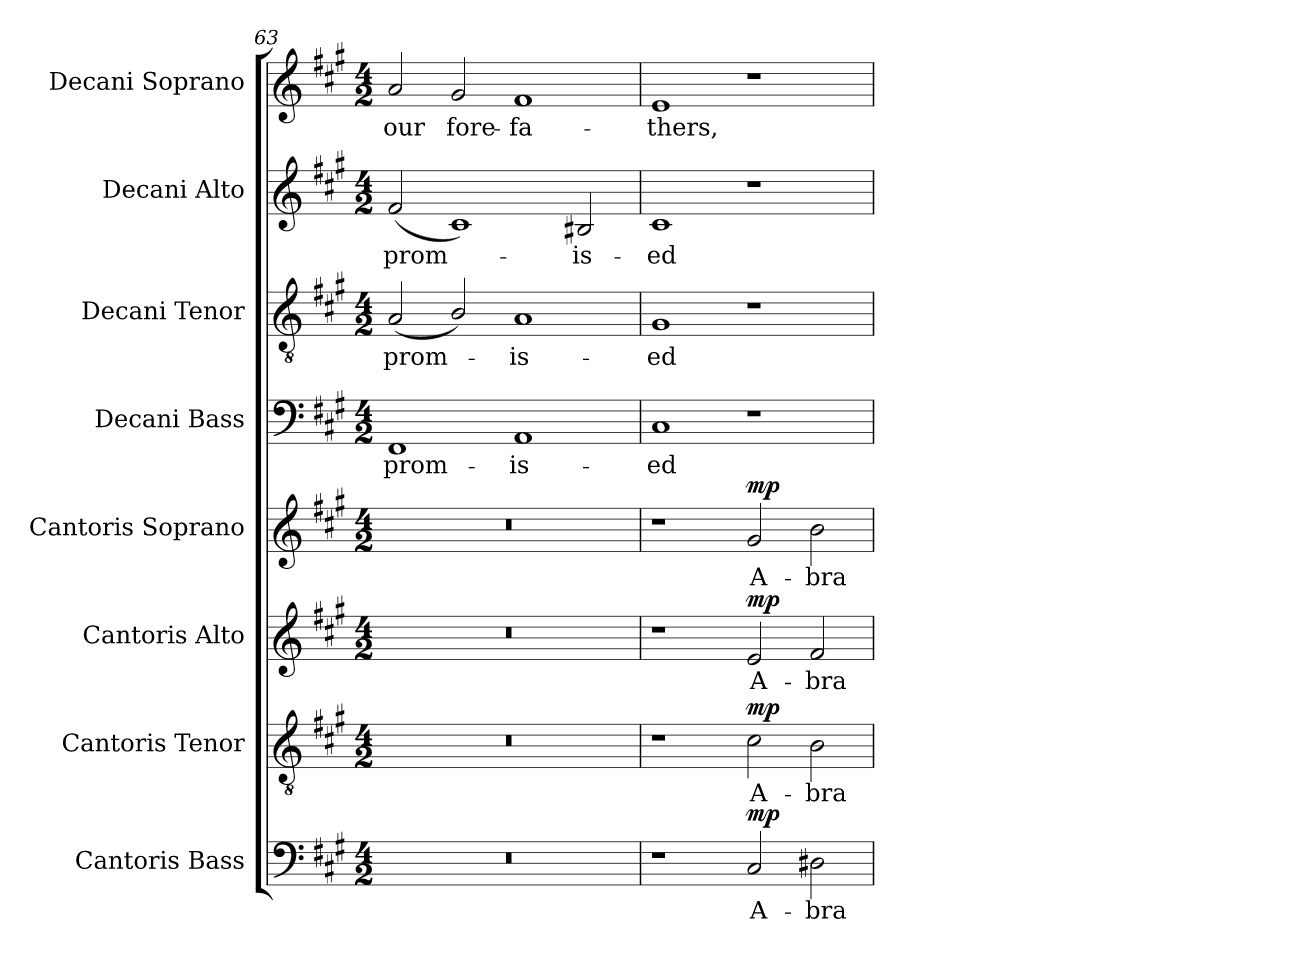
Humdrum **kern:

**kern	**text	**dynam	**kern	**text	**dynam	**kern	**text	**dynam	**kern	**text	**dynam	**kern	**text	**kern	**text	**kern	**text	**kern	**text
*part8	*part8	*part8	*part7	*part7	*part7	*part6	*part6	*part6	*part5	*part5	*part5	*part4	*part4	*part3	*part3	*part2	*part2	*part1	*part1
*staff8	*staff8	*staff8	*staff7	*staff7	*staff7	*staff6	*staff6	*staff6	*staff5	*staff5	*staff5	*staff4	*staff4	*staff3	*staff3	*staff2	*staff2	*staff1	*staff1
*I"Cantoris Bass	*	*	*I"Cantoris Tenor	*	*	*I"Cantoris Alto	*	*	*I"Cantoris Soprano	*	*	*I"Decani Bass	*	*I"Decani Tenor	*	*I"Decani Alto	*	*I"Decani Soprano	*
*I'Can B.	*	*	*I'Can T.	*	*	*I'Can A.	*	*	*I'Can S.	*	*	*I'Dec B.	*	*I'Dec T.	*	*I'Dec A.	*	*I'Dec S.	*
*clefF4	*	*	*clefGv2	*	*	*clefG2	*	*	*clefG2	*	*	*clefF4	*	*clefGv2	*	*clefG2	*	*clefG2	*
*	*	*	*ITrd7c12	*	*	*	*	*	*	*	*	*	*	*ITrd7c12	*	*	*	*	*
*k[f#c#g#]	*	*	*k[f#c#g#]	*	*	*k[f#c#g#]	*	*	*k[f#c#g#]	*	*	*k[f#c#g#]	*	*k[f#c#g#]	*	*k[f#c#g#]	*	*k[f#c#g#]	*
*A:	*	*	*A:	*	*	*A:	*	*	*A:	*	*	*A:	*	*A:	*	*A:	*	*A:	*
*M4/2	*	*	*M4/2	*	*	*M4/2	*	*	*M4/2	*	*	*M4/2	*	*M4/2	*	*M4/2	*	*M4/2	*
=63	=63	=63	=63	=63	=63	=63	=63	=63	=63	=63	=63	=63	=63	=63	=63	=63	=63	=63	=63
!LO:N:vis=1	!	!	!LO:N:vis=1	!	!	!LO:N:vis=1	!	!	!LO:N:vis=1	!	!	!	!	!	!	!	!	!	!
!	!	!	!	!	!	!	!	!	!	!	!	!	!LO:LY:b:color=#000000	!	!	!	!	!	!
!	!	!	!	!	!	!	!	!	!	!	!	!	!	!	!LO:LY:b:color=#000000	!	!	!	!
!	!	!	!	!	!	!	!	!	!	!	!	!	!	!	!	!	!LO:LY:b:color=#000000	!	!
!	!	!	!	!	!	!	!	!	!	!	!	!	!	!	!	!	!	!	!LO:LY:b:color=#000000
0r	.	.	0r	.	.	0r	.	.	0r	.	.	1FF#i	prom-	(2AAi/	prom-	(2f#i/	prom-	2ai/	our
!	!	!	!	!	!	!	!	!	!	!	!	!	!	!	!	!	!	!	!LO:LY:b:color=#000000
.	.	.	.	.	.	.	.	.	.	.	.	.	.	2BBi/)	.	1c#i)	.	2g#i/	fore-
!	!	!	!	!	!	!	!	!	!	!	!	!	!LO:LY:b:color=#000000	!	!	!	!	!	!
!	!	!	!	!	!	!	!	!	!	!	!	!	!	!	!LO:LY:b:color=#000000	!	!	!	!
!	!	!	!	!	!	!	!	!	!	!	!	!	!	!	!	!	!	!	!LO:LY:b:color=#000000
.	.	.	.	.	.	.	.	.	.	.	.	1AAi	-is-	1AAi	-is-	.	.	1f#i	-fa-
!	!	!	!	!	!	!	!	!	!	!	!	!	!	!	!	!	!LO:LY:b:color=#000000	!	!
.	.	.	.	.	.	.	.	.	.	.	.	.	.	.	.	2B#Xi/	-is-	.	.
=64	=64	=64	=64	=64	=64	=64	=64	=64	=64	=64	=64	=64	=64	=64	=64	=64	=64	=64	=64
!	!	!	!	!	!	!	!	!	!	!	!	!	!LO:LY:b:color=#000000	!	!	!	!	!	!
!	!	!	!	!	!	!	!	!	!	!	!	!	!	!	!LO:LY:b:color=#000000	!	!	!	!
!	!	!	!	!	!	!	!	!	!	!	!	!	!	!	!	!	!LO:LY:b:color=#000000	!	!
!	!	!	!	!	!	!	!	!	!	!	!	!	!	!	!	!	!	!	!LO:LY:b:color=#000000
1r	.	.	1r	.	.	1r	.	.	1r	.	.	1C#i	-ed	1GG#i	-ed	1c#i	-ed	1ei	-thers,
!	!LO:LY:b:color=#000000	!	!	!	!	!	!	!	!	!	!	!	!	!	!	!	!	!	!
!	!	!	!	!LO:LY:b:color=#000000	!	!	!	!	!	!	!	!	!	!	!	!	!	!	!
!	!	!	!	!	!	!	!LO:LY:b:color=#000000	!	!	!	!	!	!	!	!	!	!	!	!
!	!	!	!	!	!	!	!	!	!	!LO:LY:b:color=#000000	!	!	!	!	!	!	!	!	!
2C#i/	A-	mp	2C#i\	A-	mp	2ei/	A-	mp	2g#i/	A-	mp	1r	.	1r	.	1r	.	1r	.
!	!LO:LY:b:color=#000000	!	!	!	!	!	!	!	!	!	!	!	!	!	!	!	!	!	!
!	!	!	!	!LO:LY:b:color=#000000	!	!	!	!	!	!	!	!	!	!	!	!	!	!	!
!	!	!	!	!	!	!	!LO:LY:b:color=#000000	!	!	!	!	!	!	!	!	!	!	!	!
!	!	!	!	!	!	!	!	!	!	!LO:LY:b:color=#000000	!	!	!	!	!	!	!	!	!
2D#Xi\	-bra-	.	2BBi\	-bra-	.	2f#i/	-bra-	.	2bi\	-bra-	.	.	.	.	.	.	.	.	.
=	=	=	=	=	=	=	=	=	=	=	=	=	=	=	=	=	=	=	=
*-	*-	*-	*-	*-	*-	*-	*-	*-	*-	*-	*-	*-	*-	*-	*-	*-	*-	*-	*-
